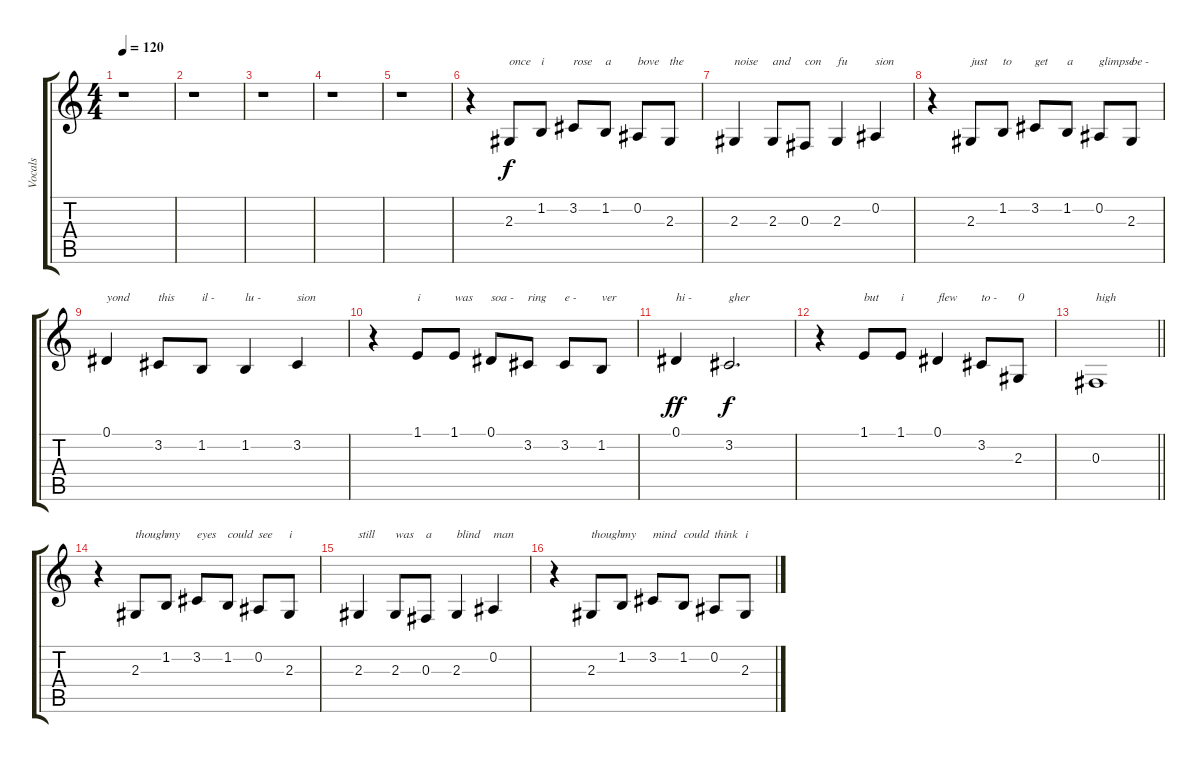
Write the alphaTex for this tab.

\track ("Vocals" "Vocals") {instrument altosax}
\staff {score tabs}
\tuning (Eb4 Bb3 Gb3 Db3 Ab2 Eb2) {hide}
\ts (4 4)
\tempo 120
\clef g2
\ks c
r.1{dy mf} |
r.1 |
r.1 |
r.1 |
r.1 |
r.4 2.3.8{txt "once" dy f volume 14 instrument tenorsax} 1.2.8{txt "i"} 3.2.8{txt "rose"} 1.2.8{txt "a"} 0.2.8{txt "bove"} 2.3.8{txt "the"} |
2.3.4{txt "noise"} 2.3.8{txt "and"} 0.3.8{txt "con"} 2.3.4{txt "fu"} 0.2.4{txt "sion"} |
r.4 2.3.8{txt "just" volume 14 instrument tenorsax} 1.2.8{txt "to"} 3.2.8{txt "get"} 1.2.8{txt "a"} 0.2.8{txt "glimpse"} 2.3.8{txt "be -"} |
0.1.4{txt "yond"} 3.2.8{txt "this"} 1.2.8{txt "il -"} 1.2.4{txt "lu -"} 3.2.4{txt "sion"} |
r.4 1.1.8{txt "i"} 1.1.8{txt "was"} 0.1.8{txt "soa -"} 3.2.8{txt "ring"} 3.2.8{txt "e -"} 1.2.8{txt "ver"} |
0.1.4{txt "hi -" dy ff} 3.2.2{d txt "gher" dy f} |
r.4 1.1.8{txt "but"} 1.1.8{txt "i"} 0.1.4{txt "flew"} 3.2.8{txt "to -"} 2.3.8{txt "0"} |
\barLineRight lightlight
0.3.1{txt "high"} |
r.4 2.3.8{txt "though" volume 14 instrument tenorsax} 1.2.8{txt "my"} 3.2.8{txt "eyes"} 1.2.8{txt "could"} 0.2.8{txt "see"} 2.3.8{txt "i"} |
2.3.4{txt "still"} 2.3.8{txt "was"} 0.3.8{txt "a"} 2.3.4{txt "blind"} 0.2.4{txt "man"} |
r.4 2.3.8{txt "though" volume 14 instrument tenorsax} 1.2.8{txt "my"} 3.2.8{txt "mind"} 1.2.8{txt "could"} 0.2.8{txt "think"} 2.3.8{txt "i"}
